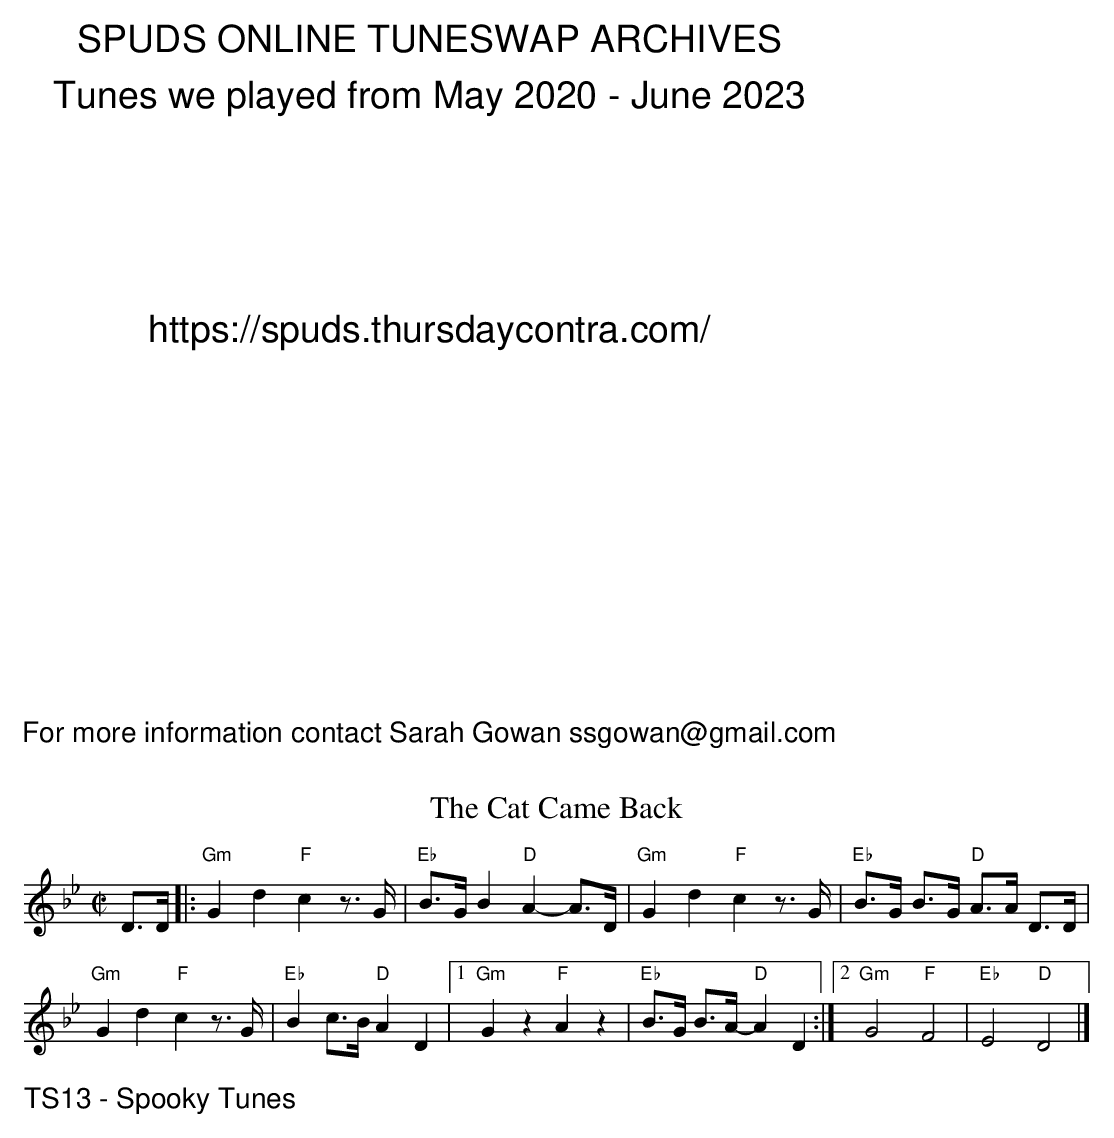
X:1
T:Cat Came Back, The
M:C|
L:1/8
K:Gm
D>D|:"Gm"G2 d2 "F"c2 z>G|"Eb"B>G B2"D"A2-A>D|"Gm"G2 d2 "F"c2 z>G|"Eb"B>G B>G "D"A>A D>D|
"Gm"G2d2"F"c2 z>G|"Eb"B2 c>B "D"A2 D2|1"Gm"G2 z2 "F"A2 z2|"Eb"B>G B>A-"D"A2 D2:|2"Gm"G4"F"F4|"Eb"E4"D"D4|]
